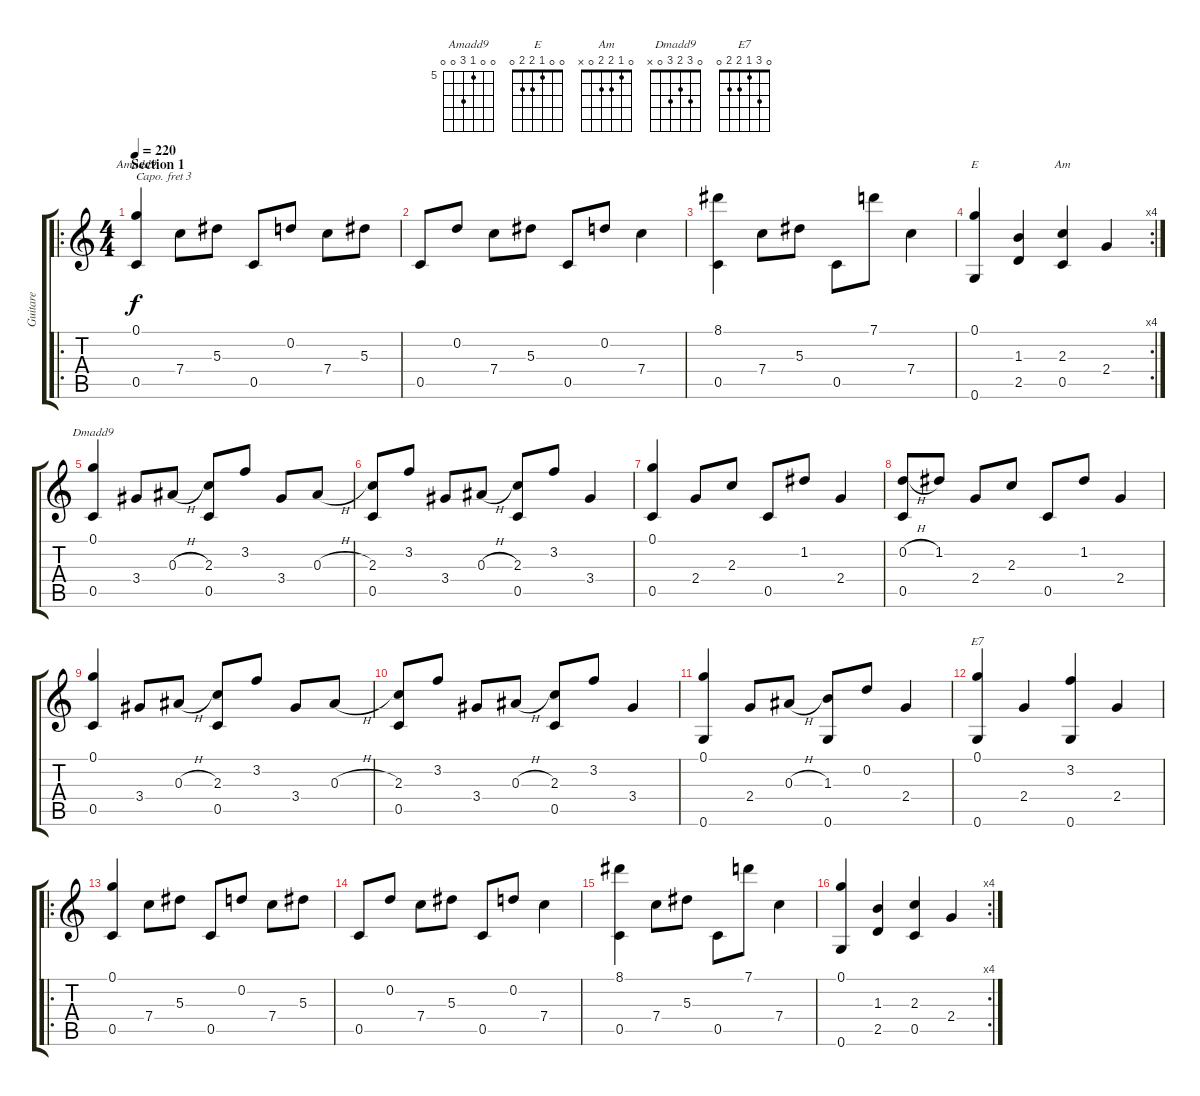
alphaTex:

\track ("Guitare" "Guitare") {instrument acousticguitarnylon}
\staff {score tabs}
\capo 3
\tuning (E4 B3 G3 D3 A2 E2) {hide}
\chord ("Amadd9" 0 0 5 7 0 0) {firstfret 5}
\chord ("E" 0 0 1 2 2 0)
\chord ("Am" 0 1 2 2 0 x)
\chord ("Dmadd9" 0 3 2 3 0 x)
\chord ("E7" 0 3 1 2 2 0)
\ro
\ts (4 4)
\section ("" "Section 1")
\tempo 220
\clef g2
\ks c
(0.1 0.5).4{ch "Amadd9" dy f} 7.4.8 5.3.8 0.5.8 0.2.8 7.4.8 5.3.8 |
0.5.8 0.2.8 7.4.8 5.3.8 0.5.8 0.2.8 7.4.4 |
(8.1 0.5).4 7.4.8 5.3.8 0.5.8 7.1.8 7.4.4 |
\rc 4
(0.1 0.6).4{ch "E"} (1.3 2.5).4 (2.3 0.5).4{ch "Am"} 2.4.4 |
(0.1 0.5).4{ch "Dmadd9"} 3.4.8 0.3{h}.8 (2.3 0.5).8 3.2.8 3.4.8 0.3{h}.8 |
(2.3 0.5).8 3.2.8 3.4.8 0.3{h}.8 (2.3 0.5).8 3.2.8 3.4.4 |
(0.1 0.5).4 2.4.8 2.3.8 0.5.8 1.2.8 2.4.4 |
(0.2{h} 0.5).8 1.2.8 2.4.8 2.3.8 0.5.8 1.2.8 2.4.4 |
(0.1 0.5).4 3.4.8 0.3{h}.8 (2.3 0.5).8 3.2.8 3.4.8 0.3{h}.8 |
(2.3 0.5).8 3.2.8 3.4.8 0.3{h}.8 (2.3 0.5).8 3.2.8 3.4.4 |
(0.1 0.6).4 2.4.8 0.3{h}.8 (1.3 0.6).8 0.2.8 2.4.4 |
(0.1 0.6).4{ch "E7"} 2.4.4 (3.2 0.6).4 2.4.4 |
\ro
(0.1 0.5).4 7.4.8 5.3.8 0.5.8 0.2.8 7.4.8 5.3.8 |
0.5.8 0.2.8 7.4.8 5.3.8 0.5.8 0.2.8 7.4.4 |
(8.1 0.5).4 7.4.8 5.3.8 0.5.8 7.1.8 7.4.4 |
\rc 4
(0.1 0.6).4 (1.3 2.5).4 (2.3 0.5).4 2.4.4
